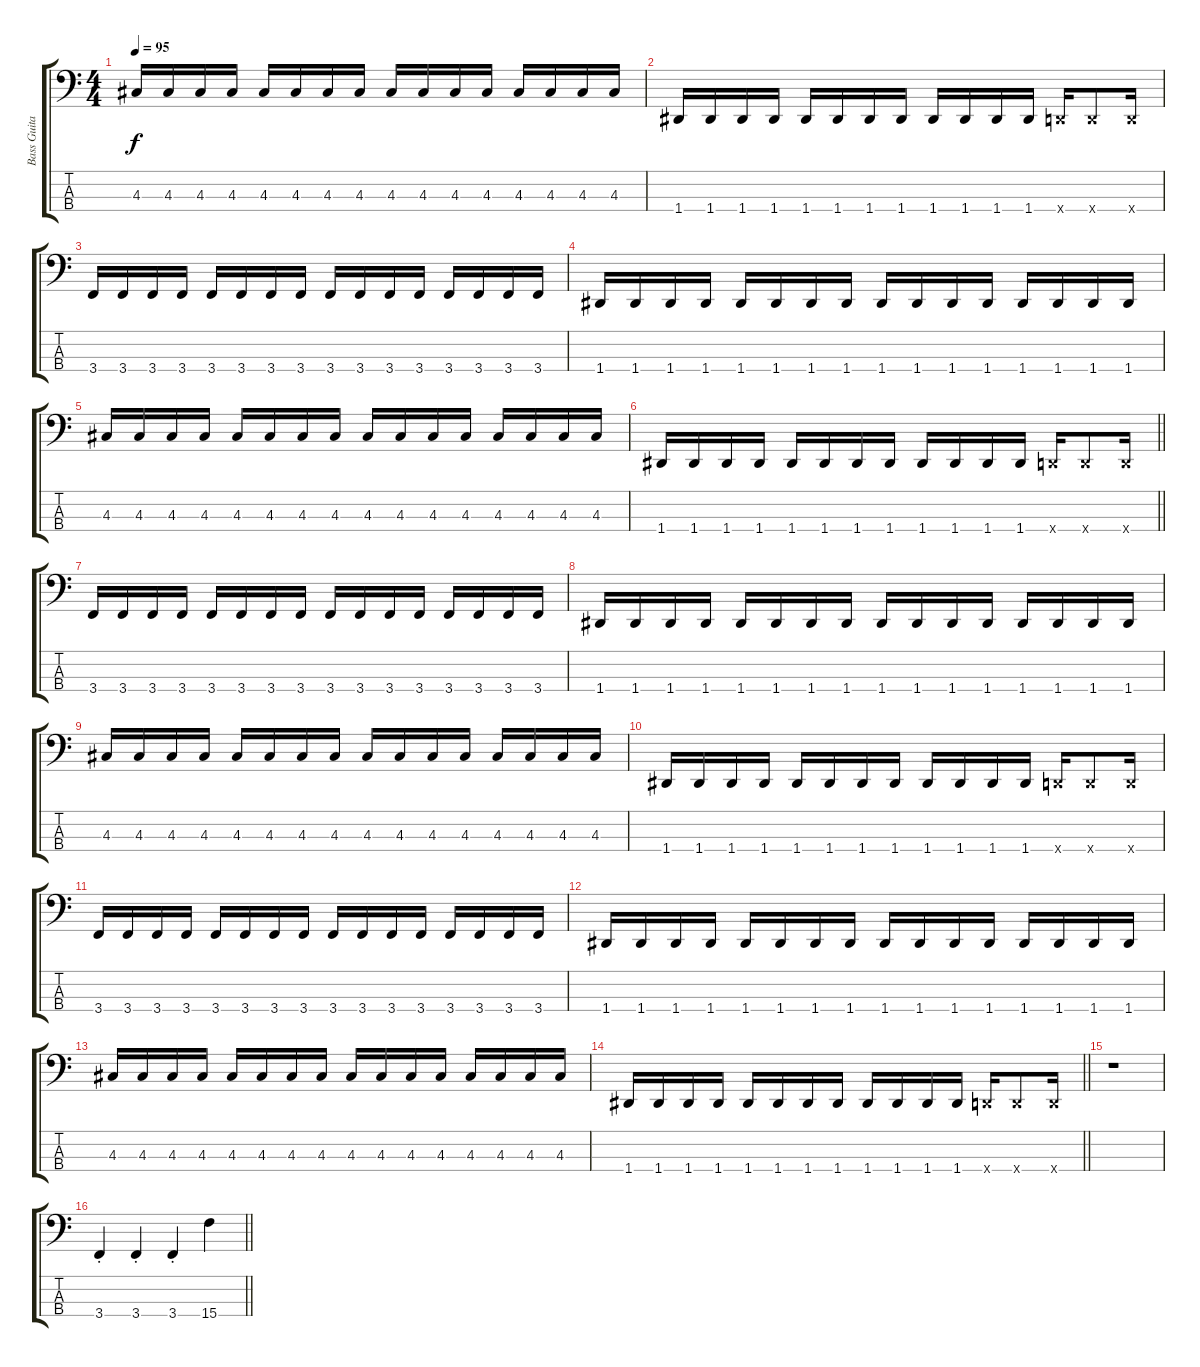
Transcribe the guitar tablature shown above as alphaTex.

\track ("Bass Guitar" "Bass Guita") {instrument electricbasspick}
\staff {score tabs}
\tuning (G2 D2 A1 D1) {hide}
\ts (4 4)
\tempo 95
\clef f4
\ks c
4.3.16{dy f} 4.3.16 4.3.16 4.3.16 4.3.16 4.3.16 4.3.16 4.3.16 4.3.16 4.3.16 4.3.16 4.3.16 4.3.16 4.3.16 4.3.16 4.3.16 |
1.4.16 1.4.16 1.4.16 1.4.16 1.4.16 1.4.16 1.4.16 1.4.16 1.4.16 1.4.16 1.4.16 1.4.16 0.4{x}.16 0.4{x}.8 0.4{x}.16 |
3.4.16 3.4.16 3.4.16 3.4.16 3.4.16 3.4.16 3.4.16 3.4.16 3.4.16 3.4.16 3.4.16 3.4.16 3.4.16 3.4.16 3.4.16 3.4.16 |
1.4.16 1.4.16 1.4.16 1.4.16 1.4.16 1.4.16 1.4.16 1.4.16 1.4.16 1.4.16 1.4.16 1.4.16 1.4.16 1.4.16 1.4.16 1.4.16 |
4.3.16 4.3.16 4.3.16 4.3.16 4.3.16 4.3.16 4.3.16 4.3.16 4.3.16 4.3.16 4.3.16 4.3.16 4.3.16 4.3.16 4.3.16 4.3.16 |
\barLineRight lightlight
1.4.16 1.4.16 1.4.16 1.4.16 1.4.16 1.4.16 1.4.16 1.4.16 1.4.16 1.4.16 1.4.16 1.4.16 0.4{x}.16 0.4{x}.8 0.4{x}.16 |
3.4.16 3.4.16 3.4.16 3.4.16 3.4.16 3.4.16 3.4.16 3.4.16 3.4.16 3.4.16 3.4.16 3.4.16 3.4.16 3.4.16 3.4.16 3.4.16 |
1.4.16 1.4.16 1.4.16 1.4.16 1.4.16 1.4.16 1.4.16 1.4.16 1.4.16 1.4.16 1.4.16 1.4.16 1.4.16 1.4.16 1.4.16 1.4.16 |
4.3.16 4.3.16 4.3.16 4.3.16 4.3.16 4.3.16 4.3.16 4.3.16 4.3.16 4.3.16 4.3.16 4.3.16 4.3.16 4.3.16 4.3.16 4.3.16 |
1.4.16 1.4.16 1.4.16 1.4.16 1.4.16 1.4.16 1.4.16 1.4.16 1.4.16 1.4.16 1.4.16 1.4.16 0.4{x}.16 0.4{x}.8 0.4{x}.16 |
3.4.16 3.4.16 3.4.16 3.4.16 3.4.16 3.4.16 3.4.16 3.4.16 3.4.16 3.4.16 3.4.16 3.4.16 3.4.16 3.4.16 3.4.16 3.4.16 |
1.4.16 1.4.16 1.4.16 1.4.16 1.4.16 1.4.16 1.4.16 1.4.16 1.4.16 1.4.16 1.4.16 1.4.16 1.4.16 1.4.16 1.4.16 1.4.16 |
4.3.16 4.3.16 4.3.16 4.3.16 4.3.16 4.3.16 4.3.16 4.3.16 4.3.16 4.3.16 4.3.16 4.3.16 4.3.16 4.3.16 4.3.16 4.3.16 |
\barLineRight lightlight
1.4.16 1.4.16 1.4.16 1.4.16 1.4.16 1.4.16 1.4.16 1.4.16 1.4.16 1.4.16 1.4.16 1.4.16 0.4{x}.16 0.4{x}.8 0.4{x}.16 |
r.1 |
\barLineRight lightlight
3.4{st}.4 3.4{st}.4 3.4{st}.4 15.4{ss}.4
